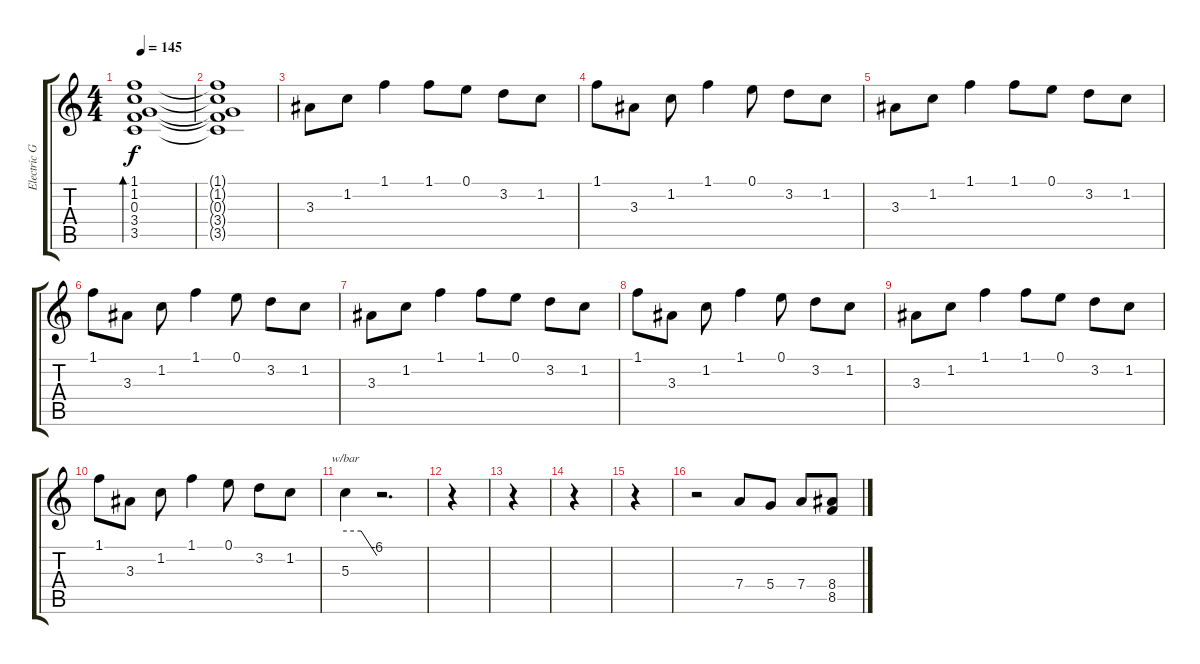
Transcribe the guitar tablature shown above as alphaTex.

\track ("Electric Guitar" "Electric G") {instrument distortionguitar}
\staff {score tabs}
\tuning (E4 B3 G3 D3 A2 E2) {hide}
\ts (4 4)
\tempo 145
\clef g2
\ks c
(1.1 1.2 0.3 3.4 3.5).1{bd 120 dy f instrument distortionguitar} |
(1.1{t} 1.2{t} 0.3{t} 3.4{t} 3.5{t}).1 |
3.3.8 1.2.8 1.1.4 1.1.8 0.1.8 3.2.8 1.2.8 |
1.1.8 3.3.8 1.2.8 1.1.4 0.1.8 3.2.8 1.2.8 |
3.3.8 1.2.8 1.1.4 1.1.8 0.1.8 3.2.8 1.2.8 |
1.1.8 3.3.8 1.2.8 1.1.4 0.1.8 3.2.8 1.2.8 |
3.3.8 1.2.8 1.1.4 1.1.8 0.1.8 3.2.8 1.2.8 |
1.1.8 3.3.8 1.2.8 1.1.4 0.1.8 3.2.8 1.2.8 |
3.3.8 1.2.8 1.1.4 1.1.8 0.1.8 3.2.8 1.2.8 |
1.1.8 3.3.8 1.2.8 1.1.4 0.1.8 3.2.8 1.2.8 |
5.3.4{tbe (custom default 0 0 30 0 60 -24)} r.2{d} |
r.4 |
r.4 |
r.4 |
r.4 |
r.2 7.4.8 5.4.8 7.4.8 (8.4 8.5).8
